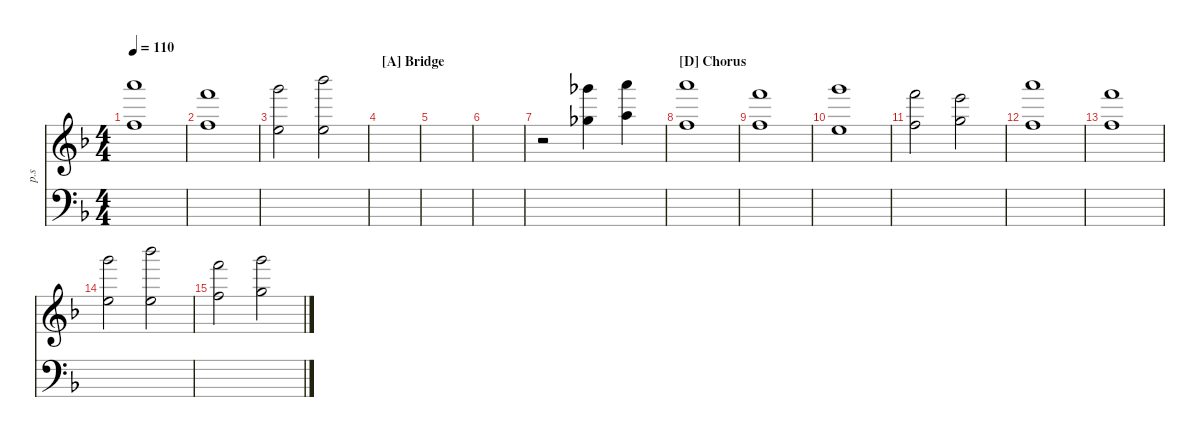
\defaultSystemsLayout 4
\hideDynamics
\bracketExtendMode nobrackets
\otherSystemsTrackNameOrientation horizontal
\track ("Pad Synthesizer (by JWP)" "p.s") {instrument pad2warm}
\staff {score}
\tuning (E4 B3 G3 D3 A2 E2)
\ts (4 4)
\tempo 110
\clef g2
\ks dminor
(29.1{acc forcenatural} 13.1{acc forcenatural}).1{dy f beam Down} |
(25.1{acc forcenatural} 13.1{acc forcenatural}).1{beam Down} |
(27.1{acc forcenatural} 12.1{acc forcenatural}).2{beam Down} (30.1{acc b} 12.1{acc forcenatural}).2{beam Down} |
\section ("A" "Bridge")
|
|
|
r.2{beam Down} (14.1{acc b} 26.1{acc b}).4{beam Down} (29.1{acc forcenatural} 17.1{acc forcenatural}).4{beam Down} |
\section ("D" "Chorus")
(29.1{acc forcenatural} 13.1{acc forcenatural}).1{beam Down} |
(25.1{acc forcenatural} 13.1{acc forcenatural}).1{beam Down} |
(27.1{acc forcenatural} 12.1{acc forcenatural}).1{beam Down} |
(25.1{acc forcenatural} 13.1{acc forcenatural}).2{beam Down} (24.1{acc forcenatural} 15.1{acc forcenatural}).2{beam Down} |
(29.1{acc forcenatural} 13.1{acc forcenatural}).1{beam Down} |
(25.1{acc forcenatural} 13.1{acc forcenatural}).1{beam Down} |
(27.1{acc forcenatural} 12.1{acc forcenatural}).2{beam Down} (30.1{acc b} 12.1{acc forcenatural}).2{beam Down} |
(25.1{acc forcenatural} 13.1{acc forcenatural}).2{beam Down} (27.1{acc forcenatural} 15.1{acc forcenatural}).2{beam Down} |
\staff {score}
\tuning (G2 D2 A1 E1 B0)
\clef f4
\ottava regular
\simile none
\ks dminor
|
|
|
|
|
|
|
|
|
|
|
|
|
|
|
